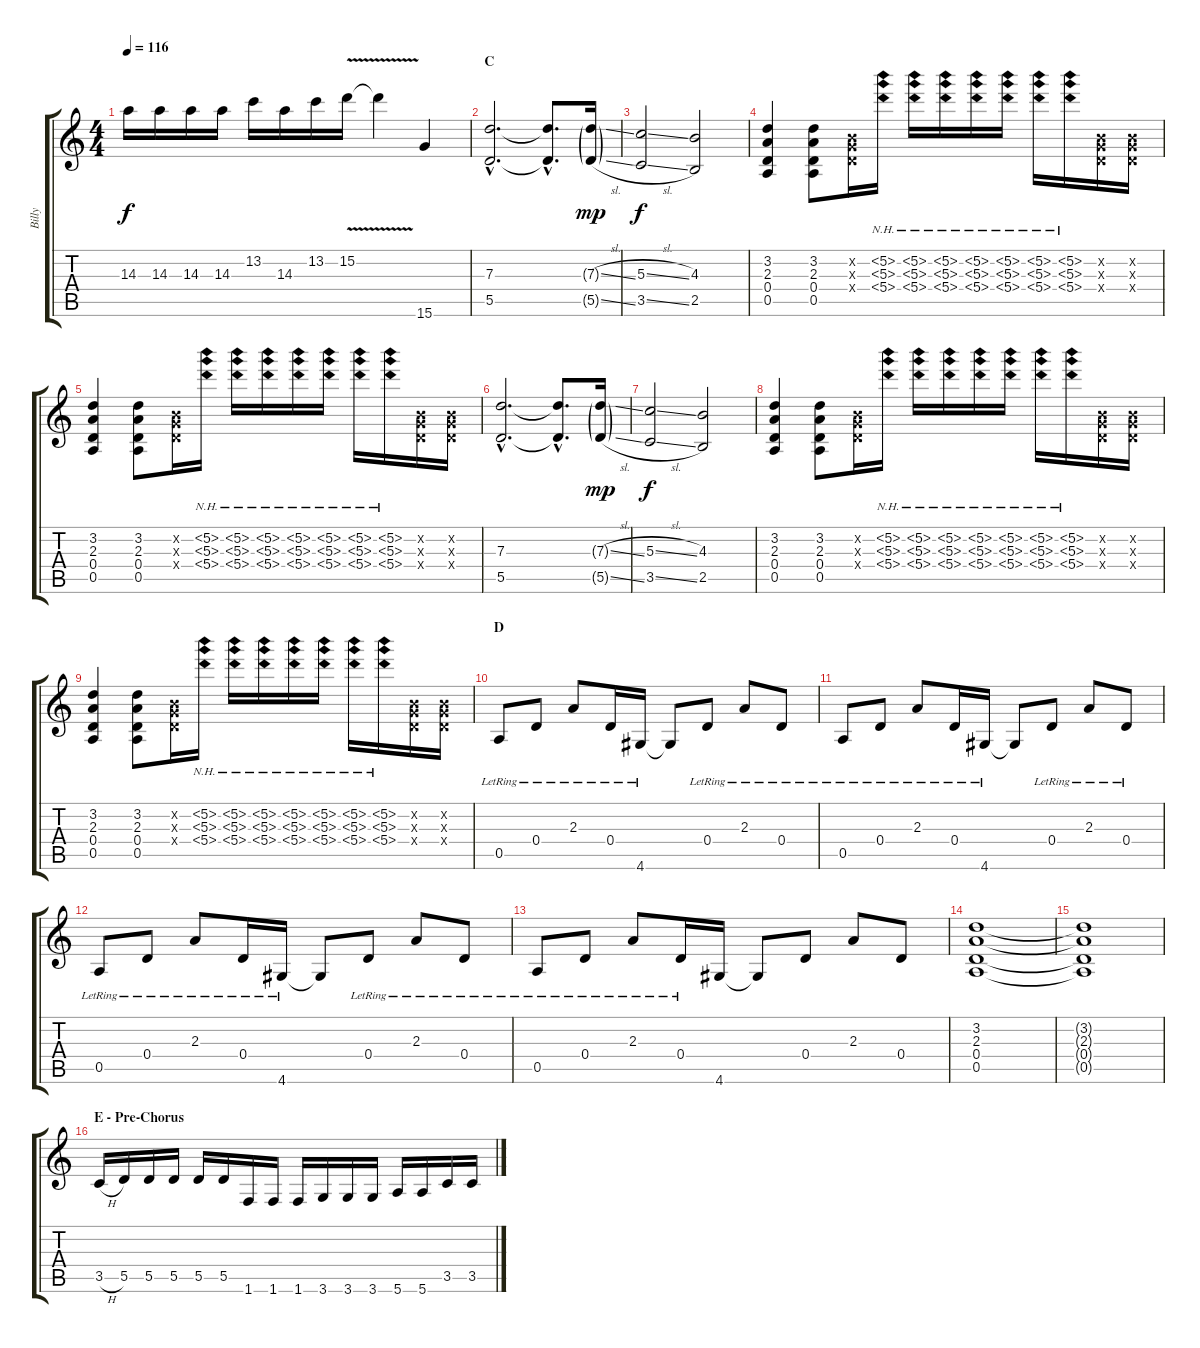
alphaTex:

\track ("Billy" "Billy") {instrument overdrivenguitar}
\staff {score tabs}
\tuning (E4 B3 G3 D3 A2 E2) {hide}
\ts (4 4)
\tempo 116
\clef g2
\ks c
14.3.16{dy f} 14.3.16 14.3.16 14.3.16 13.2.16 14.3.16 13.2.16 15.2{v}.16 15.2{t}.4 15.6.4 |
\section ("" "C")
(7.3{hac} 5.5{hac}).2{d} (7.3{hac t} 5.5{hac t}).8{d} (7.3{sl g} 5.5{sl g}).16{dy mp} |
(5.3{sl} 3.5{sl}).2{dy f} (4.3 2.5).2 |
(3.2 2.3 0.4 0.5).4 (3.2 2.3 0.4 0.5).8 (0.2{x} 0.3{x} 0.4{x}).16 (5.2{nh} 5.3{nh} 5.4{nh}).16 (5.2{nh} 5.3{nh} 5.4{nh}).16 (5.2{nh} 5.3{nh} 5.4{nh}).16 (5.2{nh} 5.3{nh} 5.4{nh}).16 (5.2{nh} 5.3{nh} 5.4{nh}).16 (5.2{nh} 5.3{nh} 5.4{nh}).16 (5.2{nh} 5.3{nh} 5.4{nh}).16 (0.2{x} 0.3{x} 0.4{x}).16 (0.2{x} 0.3{x} 0.4{x}).16 |
(3.2 2.3 0.4 0.5).4 (3.2 2.3 0.4 0.5).8 (0.2{x} 0.3{x} 0.4{x}).16 (5.2{nh} 5.3{nh} 5.4{nh}).16 (5.2{nh} 5.3{nh} 5.4{nh}).16 (5.2{nh} 5.3{nh} 5.4{nh}).16 (5.2{nh} 5.3{nh} 5.4{nh}).16 (5.2{nh} 5.3{nh} 5.4{nh}).16 (5.2{nh} 5.3{nh} 5.4{nh}).16 (5.2{nh} 5.3{nh} 5.4{nh}).16 (0.2{x} 0.3{x} 0.4{x}).16 (0.2{x} 0.3{x} 0.4{x}).16 |
(7.3{hac} 5.5{hac}).2{d} (7.3{hac t} 5.5{hac t}).8{d} (7.3{sl g} 5.5{sl g}).16{dy mp} |
(5.3{sl} 3.5{sl}).2{dy f} (4.3 2.5).2 |
(3.2 2.3 0.4 0.5).4 (3.2 2.3 0.4 0.5).8 (0.2{x} 0.3{x} 0.4{x}).16 (5.2{nh} 5.3{nh} 5.4{nh}).16 (5.2{nh} 5.3{nh} 5.4{nh}).16 (5.2{nh} 5.3{nh} 5.4{nh}).16 (5.2{nh} 5.3{nh} 5.4{nh}).16 (5.2{nh} 5.3{nh} 5.4{nh}).16 (5.2{nh} 5.3{nh} 5.4{nh}).16 (5.2{nh} 5.3{nh} 5.4{nh}).16 (0.2{x} 0.3{x} 0.4{x}).16 (0.2{x} 0.3{x} 0.4{x}).16 |
(3.2 2.3 0.4 0.5).4 (3.2 2.3 0.4 0.5).8 (0.2{x} 0.3{x} 0.4{x}).16 (5.2{nh} 5.3{nh} 5.4{nh}).16 (5.2{nh} 5.3{nh} 5.4{nh}).16 (5.2{nh} 5.3{nh} 5.4{nh}).16 (5.2{nh} 5.3{nh} 5.4{nh}).16 (5.2{nh} 5.3{nh} 5.4{nh}).16 (5.2{nh} 5.3{nh} 5.4{nh}).16 (5.2{nh} 5.3{nh} 5.4{nh}).16 (0.2{x} 0.3{x} 0.4{x}).16 (0.2{x} 0.3{x} 0.4{x}).16 |
\section ("" "D")
0.5{lr}.8 0.4{lr}.8 2.3{lr}.8 0.4{lr}.16 4.6{lr}.16 4.6{t}.8 0.4{lr}.8 2.3{lr}.8 0.4{lr}.8 |
0.5{lr}.8 0.4{lr}.8 2.3{lr}.8 0.4{lr}.16 4.6{lr}.16 4.6{t}.8 0.4{lr}.8 2.3{lr}.8 0.4{lr}.8 |
0.5{lr}.8 0.4{lr}.8 2.3{lr}.8 0.4{lr}.16 4.6{lr}.16 4.6{t}.8 0.4{lr}.8 2.3{lr}.8 0.4{lr}.8 |
0.5{lr}.8 0.4{lr}.8 2.3{lr}.8 0.4{lr}.16 4.6.16 4.6{t}.8 0.4.8 2.3.8 0.4.8 |
(3.2 2.3 0.4 0.5).1 |
(3.2{t} 2.3{t} 0.4{t} 0.5{t}).1 |
\section ("" "E - Pre-Chorus")
3.5{h}.16 5.5.16 5.5.16 5.5.16 5.5.16 5.5.16 1.6.16 1.6.16 1.6.16 3.6.16 3.6.16 3.6.16 5.6.16 5.6.16 3.5.16 3.5.16
